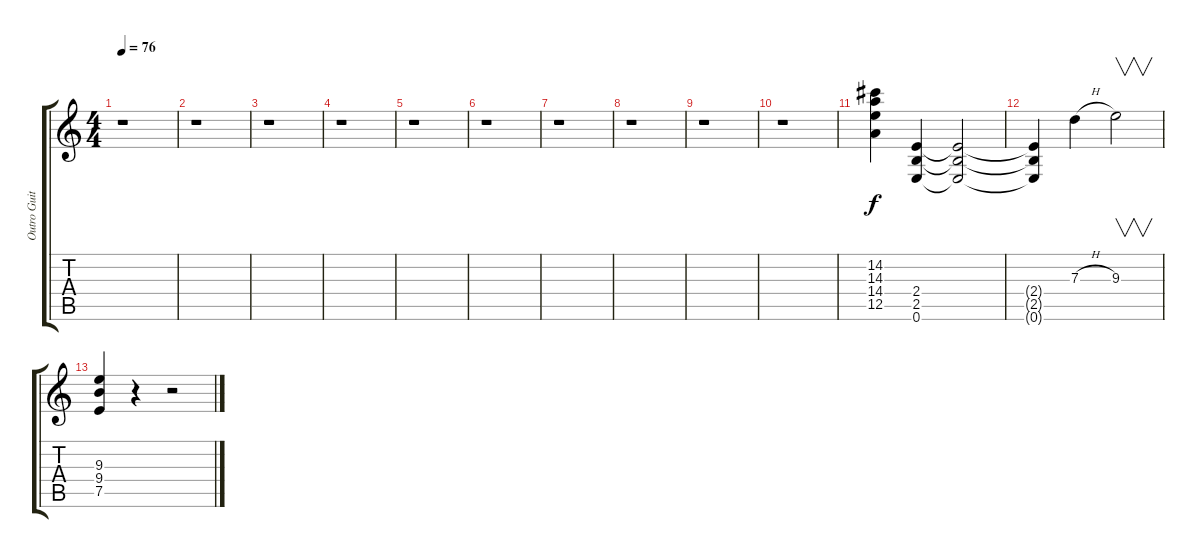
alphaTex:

\track ("Outro Guitar" "Outro Guit") {instrument electricguitarclean}
\staff {score tabs}
\tuning (E4 B3 G3 D3 A2 E2) {hide}
\ts (4 4)
\tempo 76
\clef g2
\ks c
r.1{dy f} |
r.1 |
r.1 |
r.1 |
r.1 |
r.1 |
r.1 |
r.1 |
r.1 |
r.1 |
(14.2 14.3 14.4 12.5).4 (2.4 2.5 0.6).4 (2.4{t} 2.5{t} 0.6{t}).2 |
(2.4{t} 2.5{t} 0.6{t}).4 7.3{h}.4 9.3.2{v} |
(9.3 9.4 7.5).4 r.4 r.2
